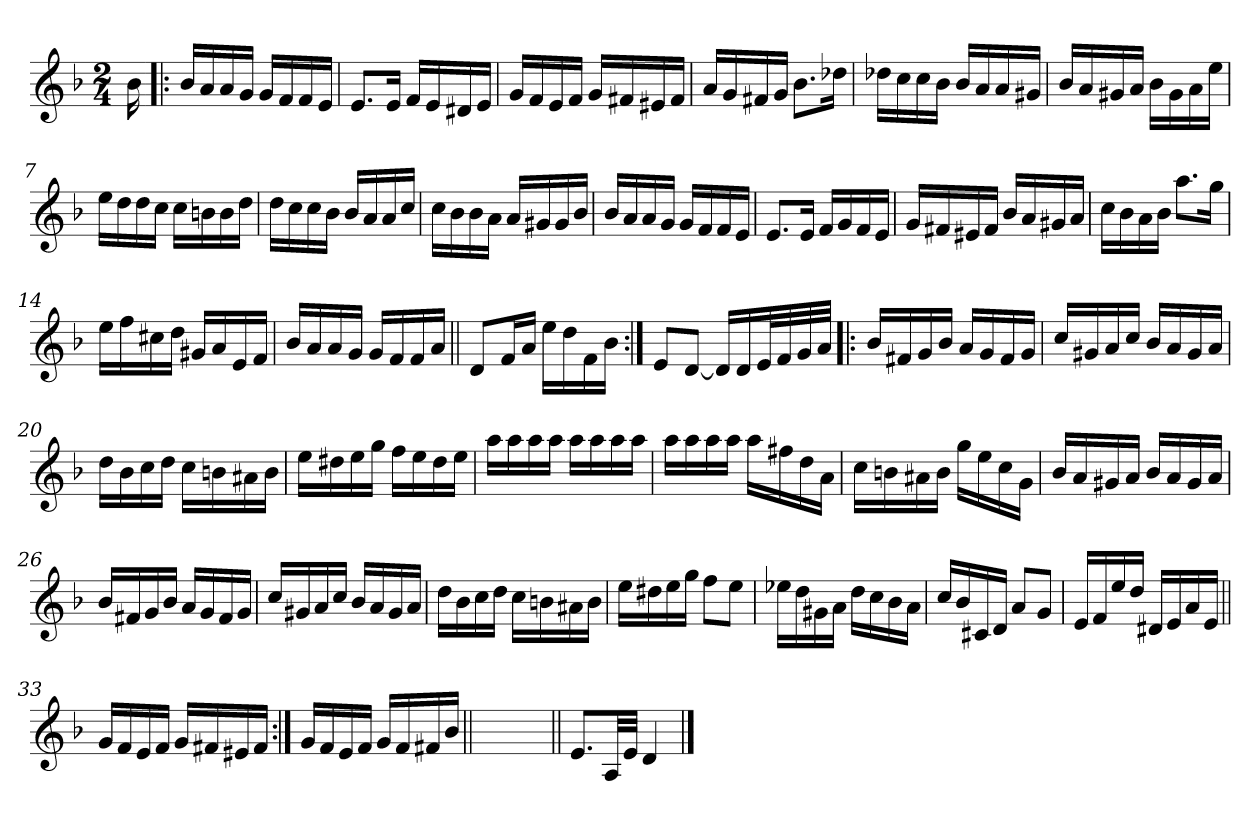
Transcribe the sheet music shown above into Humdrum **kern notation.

**kern
*part1
*staff1
*clefG2
*k[b-]
*F:
*M2/4
=
16b-\
=1!|:
16b-/LL
16a/
16a/
16g/JJ
16g/LL
16f/
16f/
16e/JJ
=2
8.e/L
16e/Jk
16f/LL
16e/
16d#X/
16e/JJ
=3
16g/LL
16f/
16e/
16f/JJ
16g/LL
16f#X/
16e#X/
16f#/JJ
=4
16a/LL
16g/
16f#X/
16g/JJ
8.b-\L
16dd-X\Jk
!!LO:LB:g=z
=5
16dd-X\LL
16cc\
16cc\
16b-\JJ
16b-/LL
16a/
16a/
16g#X/JJ
=6
16b-/LL
16a/
16g#X/
16a/JJ
16b-\LL
16g#\
16a\
16ee\JJ
=7
16ee\LL
16dd\
16dd\
16cc\JJ
16cc\LL
16bn\
16b\
16dd\JJ
=8
16dd\LL
16cc\
16cc\
16b-\JJ
16b-/LL
16a/
16a/
16cc/JJ
!!LO:LB:g=z
=9
16cc\LL
16b-\
16b-\
16a\JJ
16a/LL
16g#X/
16g#/
16b-/JJ
=10
16b-/LL
16a/
16a/
16g/JJ
16g/LL
16f/
16f/
16e/JJ
=11
8.e/L
16e/Jk
16f/LL
16g/
16f/
16e/JJ
=12
16g/LL
16f#X/
16e#X/
16f#/JJ
16b-/LL
16a/
16g#X/
16a/JJ
!!LO:LB:g=z
=13
16cc\LL
16b-\
16a\
16b-\JJ
8.aa\L
16gg\Jk
=14
16ee\LL
16ff\
16cc#X\
16dd\JJ
16g#X/LL
16a/
16e/
16f/JJ
=15
16b-/LL
16a/
16a/
16g/JJ
16g/LL
16f/
16f/
16a/JJ
=16||
8d/L
16f/L
16a/JJ
16ee\LL
16dd\
16f\
16b-\JJ
!!LO:LB:g=z
=17:|!
8e/L
[8d/J
16d/LL]
16d/
32e/L
32f/
32g/
32a/JJJ
=18!|:
16b-/LL
16f#X/
16g/
16b-/JJ
16a/LL
16g/
16f#/
16g/JJ
=19
16cc/LL
16g#X/
16a/
16cc/JJ
16b-/LL
16a/
16g#/
16a/JJ
=20
16dd\LL
16b-\
16cc\
16dd\JJ
16cc\LL
16bn\
16a#X\
16b\JJ
!!LO:LB:g=z
=21
16ee\LL
16dd#X\
16ee\
16gg\JJ
16ff\LL
16ee\
16dd#\
16ee\JJ
=22
16aa\LL
16aa\
16aa\
16aa\JJ
16aa\LL
16aa\
16aa\
16aa\JJ
=23
16aa\LL
16aa\
16aa\
16aa\JJ
16aa\LL
16ff#X\
16dd\
16a\JJ
=24
16cc\LL
16bn\
16a#X\
16b\JJ
16gg\LL
16ee\
16cc\
16g\JJ
!!LO:LB:g=z
=25
16b-/LL
16a/
16g#X/
16a/JJ
16b-/LL
16a/
16g#/
16a/JJ
=26
16b-/LL
16f#X/
16g/
16b-/JJ
16a/LL
16g/
16f#/
16g/JJ
=27
16cc/LL
16g#X/
16a/
16cc/JJ
16b-/LL
16a/
16g#/
16a/JJ
=28
16dd\LL
16b-\
16cc\
16dd\JJ
16cc\LL
16bn\
16a#X\
16b\JJ
!!LO:LB:g=z
=29
16ee\LL
16dd#X\
16ee\
16gg\JJ
8ff\L
8ee\J
=30
16ee-X\LL
16dd\
16g#X\
16a\JJ
16dd\LL
16cc\
16b-\
16a\JJ
=31
16cc/LL
16b-/
16c#X/
16d/JJ
8a/L
8g/J
=32
16e/LL
16f/
16ee/
16dd/JJ
16d#X/LL
16e/
16a/
16e/JJ
!!LO:LB:g=z
=33||
16g/LL
16f/
16e/
16f/JJ
16g/LL
16f#X/
16e#X/
16f#/JJ
=34:|!
16g/LL
16f/
16e/
16f/JJ
16g/LL
16f/
16f#X/
16b-/JJ
=35||
*stria0
2ryy
=36||
*stria5
8.e/L
32A/LL
32e/JJJ
4d/
==
*-
